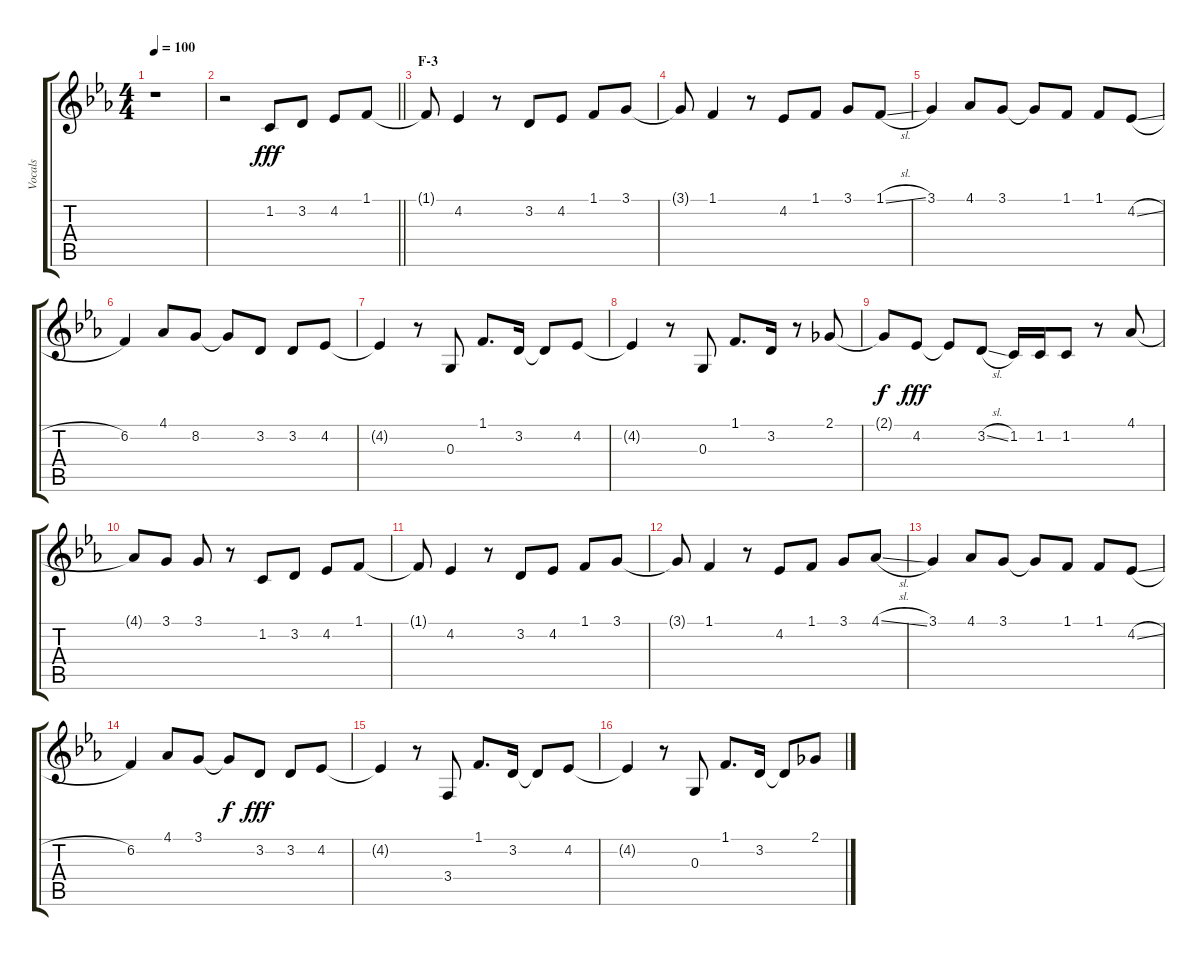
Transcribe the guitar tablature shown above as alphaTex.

\track ("Vocals" "Vocals") {instrument voiceoohs}
\staff {score tabs}
\tuning (E4 B3 G3 D3 A2 E2) {hide}
\ts (4 4)
\tempo 100
\clef g2
\ks eb
r.1{dy f} |
\barLineRight lightlight
r.2 1.2.8{dy fff} 3.2.8 4.2.8 1.1.8 |
\section ("" "F-3")
1.1{t}.8 4.2.4 r.8 3.2.8 4.2.8 1.1.8 3.1.8 |
3.1{t}.8 1.1.4 r.8 4.2.8 1.1.8 3.1.8 1.1{sl}.8 |
3.1.4 4.1.8 3.1.8 3.1{t}.8 1.1.8 1.1.8 4.2{sl}.8 |
6.2.4 4.1.8 8.2.8 8.2{t}.8 3.2.8 3.2.8 4.2.8 |
4.2{t}.4 r.8 0.3.8 1.1.8{d} 3.2.16 3.2{t}.8 4.2.8 |
4.2{t}.4 r.8 0.3.8 1.1.8{d} 3.2.16 r.8 2.1.8 |
2.1{t}.8{dy f} 4.2.8{dy fff} 4.2{t}.8 3.2{sl}.8 1.2.16 1.2.16 1.2.8 r.8 4.1.8 |
4.1{t}.8 3.1.8 3.1.8 r.8 1.2.8 3.2.8 4.2.8 1.1.8 |
1.1{t}.8 4.2.4 r.8 3.2.8 4.2.8 1.1.8 3.1.8 |
3.1{t}.8 1.1.4 r.8 4.2.8 1.1.8 3.1.8 4.1{sl}.8 |
3.1.4 4.1.8 3.1.8 3.1{t}.8 1.1.8 1.1.8 4.2{sl}.8 |
6.2.4 4.1.8 3.1.8 3.1{t}.8{dy f} 3.2.8{dy fff} 3.2.8 4.2.8 |
4.2{t}.4 r.8 3.4.8 1.1.8{d} 3.2.16 3.2{t}.8 4.2.8 |
4.2{t}.4 r.8 0.3.8 1.1.8{d} 3.2.16 3.2{t}.8 2.1.8
